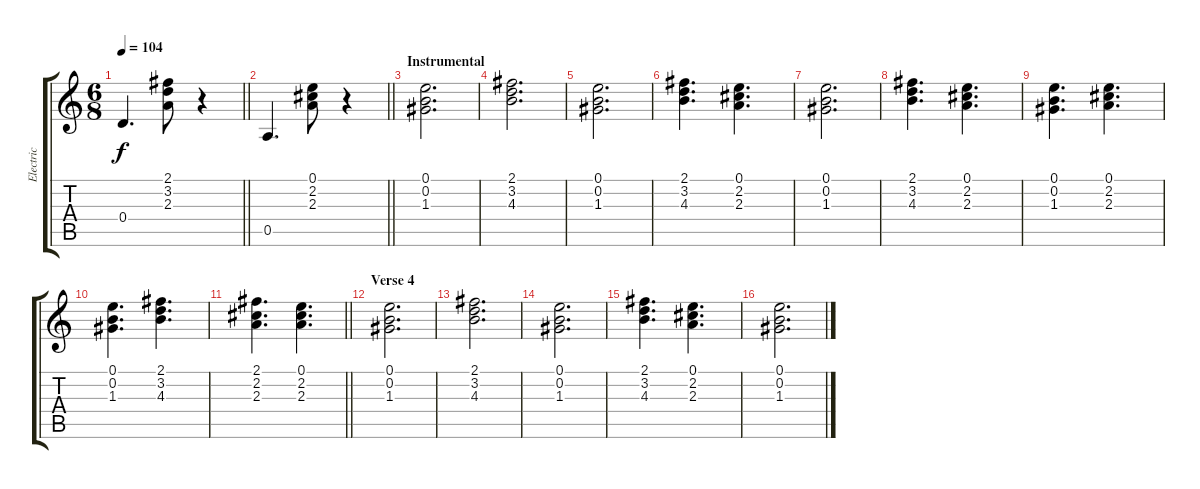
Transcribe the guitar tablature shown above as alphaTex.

\track ("Electric" "Electric") {instrument overdrivenguitar}
\staff {score tabs}
\tuning (E4 B3 G3 D3 A2 E2) {hide}
\ts (6 8)
\tempo 104
\clef g2
\barLineRight lightlight
\ks c
0.4.4{d dy f} (2.1 3.2 2.3).8 r.4 |
\section ("" "")
\barLineRight lightlight
0.5.4{d} (0.1 2.2 2.3).8 r.4 |
\section ("" "Instrumental")
(0.1 0.2 1.3).2{d} |
(2.1 3.2 4.3).2{d} |
(0.1 0.2 1.3).2{d} |
(2.1 3.2 4.3).4{d} (0.1 2.2 2.3).4{d} |
(0.1 0.2 1.3).2{d} |
(2.1 3.2 4.3).4{d} (0.1 2.2 2.3).4{d} |
(0.1 0.2 1.3).4{d} (0.1 2.2 2.3).4{d} |
(0.1 0.2 1.3).4{d} (2.1 3.2 4.3).4{d} |
\barLineRight lightlight
(2.1 2.2 2.3).4{d} (0.1 2.2 2.3).4{d} |
\section ("" "Verse 4")
(0.1 0.2 1.3).2{d} |
(2.1 3.2 4.3).2{d} |
(0.1 0.2 1.3).2{d} |
(2.1 3.2 4.3).4{d} (0.1 2.2 2.3).4{d} |
(0.1 0.2 1.3).2{d}
